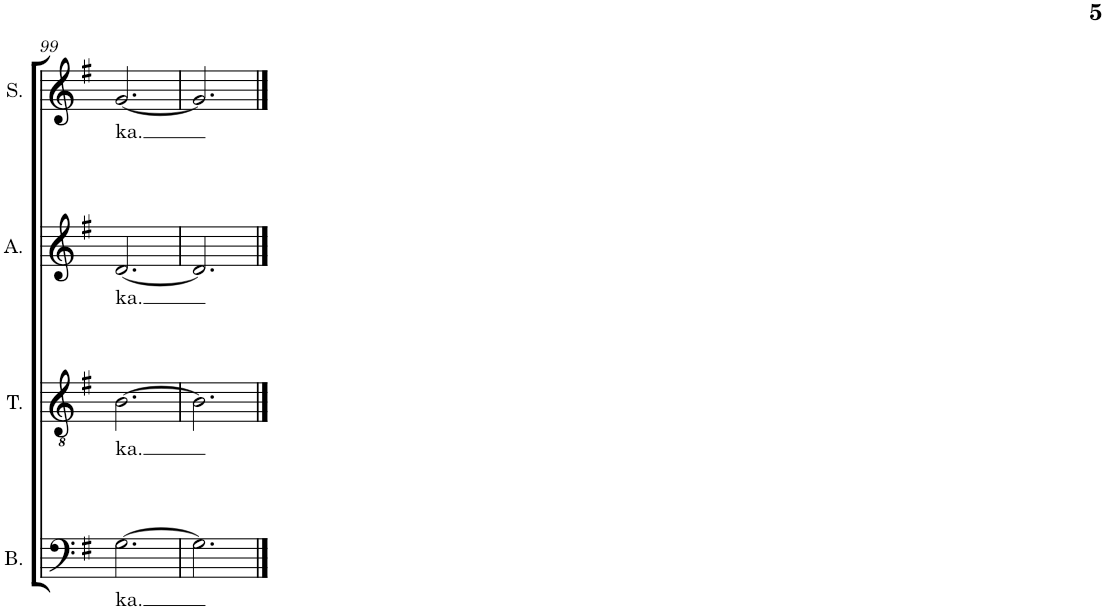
**kern	**text	**kern	**text	**kern	**text	**kern	**text
*part4	*part4	*part3	*part3	*part2	*part2	*part1	*part1
*staff4	*staff4	*staff3	*staff3	*staff2	*staff2	*staff1	*staff1
*I"Bass	*	*I"Tenor	*	*I"Alto	*	*I"Soprano	*
*I'B.	*	*I'T.	*	*I'A.	*	*I'S.	*
!!LO:PB:g=z
*clefF4	*	*clefGv2	*	*clefG2	*	*clefG2	*
*k[f#]	*	*k[f#]	*	*k[f#]	*	*k[f#]	*
*M3/4	*	*M3/4	*	*M3/4	*	*M3/4	*
=99	=99	=99	=99	=99	=99	=99	=99
!	!LO:LY:b	!	!LO:LY:b	!	!LO:LY:b	!	!LO:LY:b
[2.G\	ka.	[2.B\	ka.	[2.d/	ka.	[2.g/	ka.
=100	=100	=100	=100	=100	=100	=100	=100
2.G\]	.	2.B\]	.	2.d/]	.	2.g/]	.
==	==	==	==	==	==	==	==
*-	*-	*-	*-	*-	*-	*-	*-
